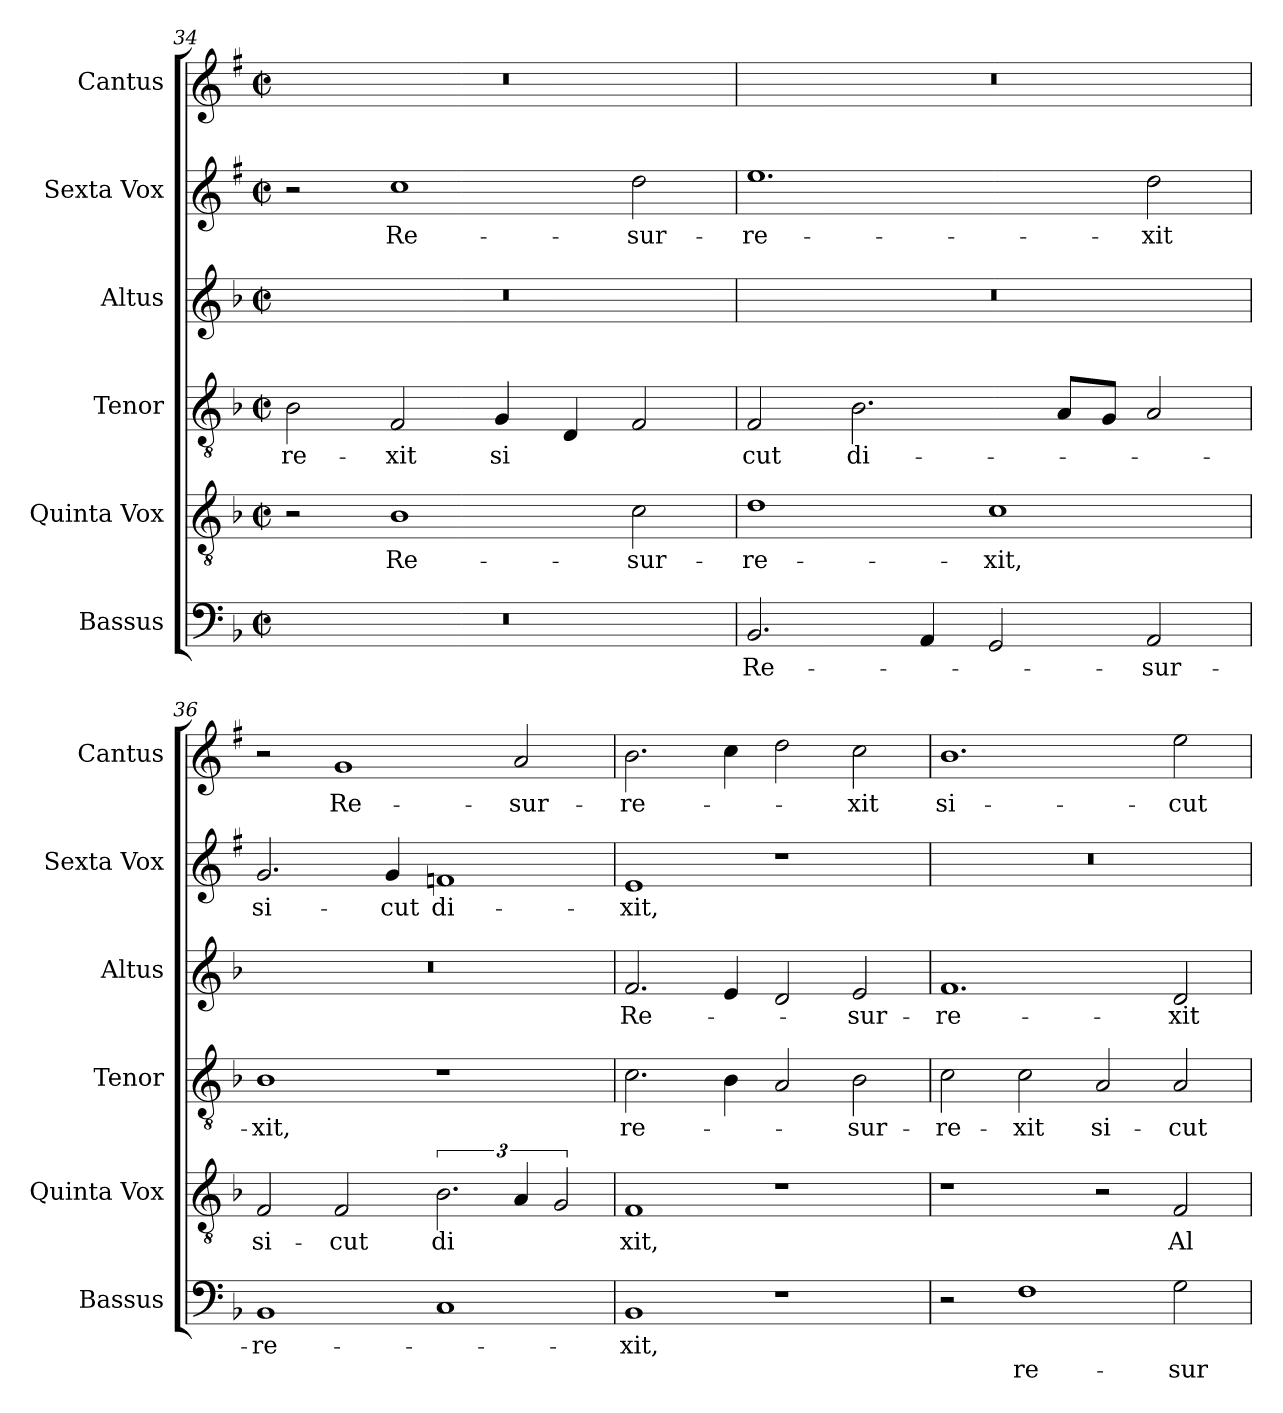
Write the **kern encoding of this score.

**kern	**text	**text	**kern	**text	**kern	**text	**kern	**text	**kern	**text	**kern	**text
*part6	*part6	*part6	*part5	*part5	*part4	*part4	*part3	*part3	*part2	*part2	*part1	*part1
*staff6	*staff6	*staff6	*staff5	*staff5	*staff4	*staff4	*staff3	*staff3	*staff2	*staff2	*staff1	*staff1
*I"Bassus	*	*	*I"Quinta Vox	*	*I"Tenor	*	*I"Altus	*	*I"Sexta Vox	*	*I"Cantus	*
*I'Bassus	*	*	*I'Quinta Vox	*	*I'Tenor	*	*I'Altus	*	*I'Sexta Vox	*	*I'Cantus	*
!!LO:LB:g=z
*clefF4	*	*	*clefGv2	*	*clefGv2	*	*clefG2	*	*clefG2	*	*clefG2	*
*	*	*	*	*	*	*	*	*	*ITrd1c2	*	*ITrd1c2	*
*k[b-]	*	*	*k[b-]	*	*k[b-]	*	*k[b-]	*	*k[b-]	*	*k[b-]	*
*F:	*	*	*F:	*	*F:	*	*F:	*	*F:	*	*F:	*
*M4/2	*	*	*M4/2	*	*M4/2	*	*M4/2	*	*M4/2	*	*M4/2	*
*met(c|)	*	*	*met(c|)	*	*met(c|)	*	*met(c|)	*	*met(c|)	*	*met(c|)	*
=34	=34	=34	=34	=34	=34	=34	=34	=34	=34	=34	=34	=34
!	!	!	!	!	!	!LO:LY:b	!	!	!	!	!	!
0r	.	.	2r	.	2B-	-re-	0r	.	2r	.	0r	.
!	!	!	!	!LO:LY:b	!	!LO:LY:b	!	!	!	!LO:LY:b	!	!
.	.	.	1B-	Re-	2F	-xit	.	.	1b-	Re-	.	.
!	!	!	!	!	!	!LO:LY:b	!	!	!	!	!	!
.	.	.	.	.	4G	si	.	.	.	.	.	.
.	.	.	.	.	4D	.	.	.	.	.	.	.
!	!	!	!	!LO:LY:b	!	!	!	!	!	!LO:LY:b	!	!
.	.	.	2c	-sur-	2F	.	.	.	2cc	-sur-	.	.
=35	=35	=35	=35	=35	=35	=35	=35	=35	=35	=35	=35	=35
!	!LO:LY:b	!	!	!LO:LY:b	!	!LO:LY:b	!	!	!	!LO:LY:b	!	!
2.BB-	Re-	.	1d	-re-	2F	cut	0r	.	1.dd	-re-	0r	.
!	!	!	!	!	!	!LO:LY:b	!	!	!	!	!	!
.	.	.	.	.	2.B-	di-	.	.	.	.	.	.
4AA	.	.	.	.	.	.	.	.	.	.	.	.
!	!	!	!	!LO:LY:b	!	!	!	!	!	!	!	!
2GG	.	.	1c	-xit,	.	.	.	.	.	.	.	.
.	.	.	.	.	8AL	.	.	.	.	.	.	.
.	.	.	.	.	8GJ	.	.	.	.	.	.	.
!	!LO:LY:b	!	!	!	!	!	!	!	!	!LO:LY:b	!	!
2AA	-sur-	.	.	.	2A	.	.	.	2cc	-xit	.	.
=36	=36	=36	=36	=36	=36	=36	=36	=36	=36	=36	=36	=36
!	!LO:LY:b	!	!	!LO:LY:b	!	!LO:LY:b	!	!	!	!LO:LY:b	!	!
1BB-	-re-	.	2F	si-	1B-	-xit,	0r	.	2.f	si-	2r	.
!	!	!	!	!LO:LY:b	!	!	!	!	!	!	!	!LO:LY:b
.	.	.	2F	-cut	.	.	.	.	.	.	1f	Re-
!	!	!	!	!	!	!	!	!	!	!LO:LY:b	!	!
.	.	.	.	.	.	.	.	.	4f	-cut	.	.
!	!	!	!	!LO:LY:b	!	!	!	!	!	!LO:LY:b	!	!
1C	.	.	3.B-	di	1r	.	.	.	1e-X	di-	.	.
!	!	!	!	!	!	!	!	!	!	!	!	!LO:LY:b
.	.	.	6A	.	.	.	.	.	.	.	2g	-sur-
.	.	.	3G	.	.	.	.	.	.	.	.	.
=37	=37	=37	=37	=37	=37	=37	=37	=37	=37	=37	=37	=37
!	!LO:LY:b	!	!	!LO:LY:b	!	!LO:LY:b	!	!LO:LY:b	!	!LO:LY:b	!	!LO:LY:b
1BB-	-xit,	.	1F	xit,	2.c	re-	2.f	Re-	1d	-xit,	2.a	-re-
.	.	.	.	.	4B-	.	4e	.	.	.	4b-	.
1r	.	.	1r	.	2A	.	2d	.	1r	.	2cc	.
!	!	!	!	!	!	!LO:LY:b	!	!LO:LY:b	!	!	!	!LO:LY:b
.	.	.	.	.	2B-	-sur-	2e	-sur-	.	.	2b-	-xit
=38	=38	=38	=38	=38	=38	=38	=38	=38	=38	=38	=38	=38
!	!	!	!	!	!	!LO:LY:b	!	!LO:LY:b	!	!	!	!LO:LY:b
2r	.	.	1r	.	2c	-re-	1.f	-re-	0r	.	1.a	si-
!	!	!LO:LY:b	!	!	!	!LO:LY:b	!	!	!	!	!	!
1F	.	re-	.	.	2c	-xit	.	.	.	.	.	.
!	!	!	!	!	!	!LO:LY:b	!	!	!	!	!	!
.	.	.	2r	.	2A	si-	.	.	.	.	.	.
!	!	!LO:LY:b	!	!LO:LY:b	!	!LO:LY:b	!	!LO:LY:b	!	!	!	!LO:LY:b
2G	.	-sur-	2F	Al-	2A	-cut	2d	-xit	.	.	2dd	-cut
=	=	=	=	=	=	=	=	=	=	=	=	=
*-	*-	*-	*-	*-	*-	*-	*-	*-	*-	*-	*-	*-
